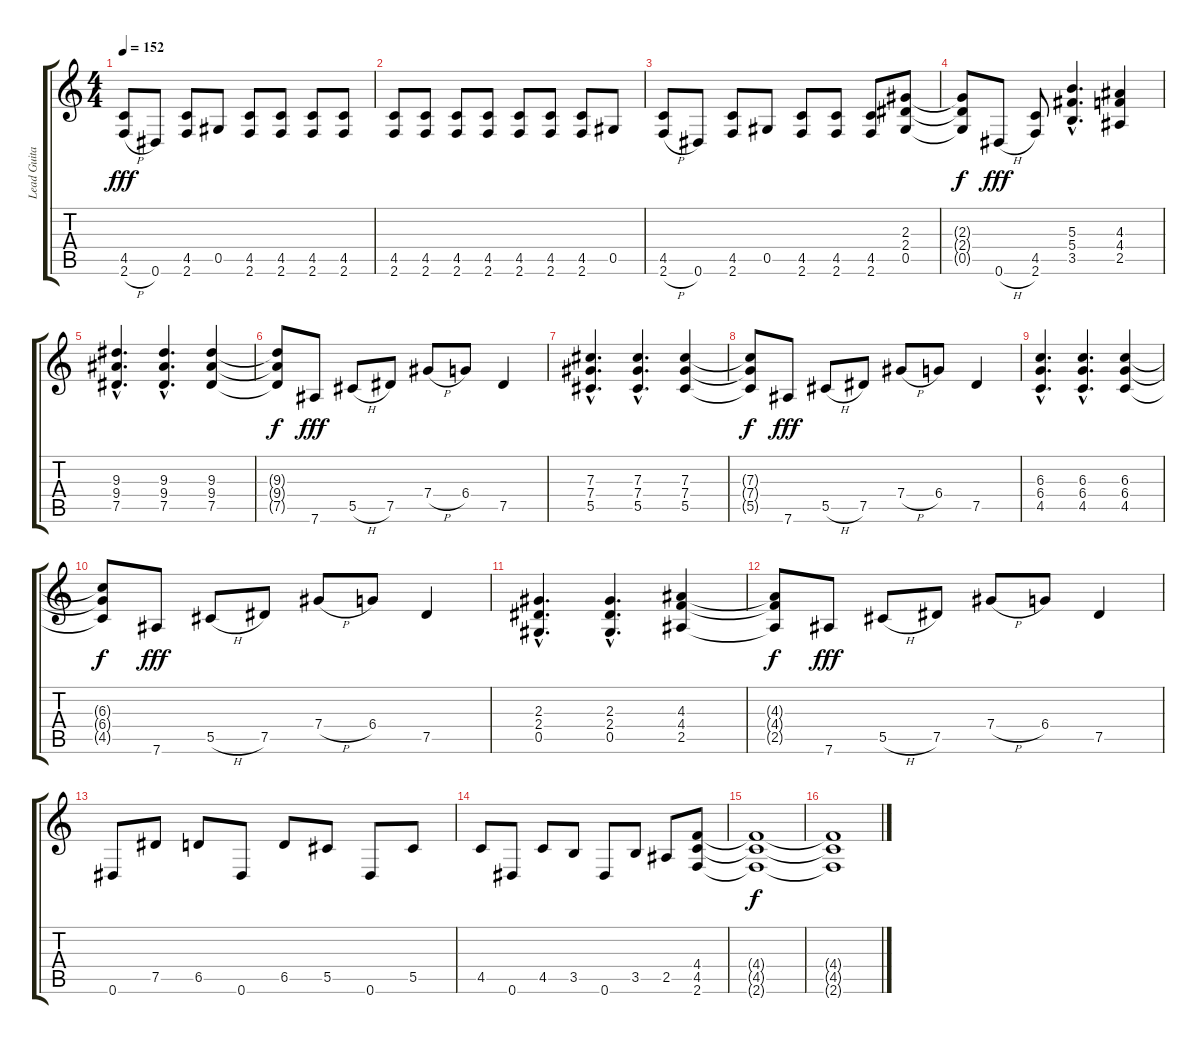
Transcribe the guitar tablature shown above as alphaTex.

\track ("Lead Guitar" "Lead Guita") {instrument overdrivenguitar}
\staff {score tabs}
\tuning (Eb4 Bb3 Gb3 Db3 Ab2 Eb2) {hide}
\ts (4 4)
\tempo 152
\clef g2
\ks c
(4.5 2.6{h}).8{dy fff} 0.6.8 (4.5 2.6).8 0.5.8 (4.5 2.6).8 (4.5 2.6).8 (4.5 2.6).8 (4.5 2.6).8 |
(4.5 2.6).8 (4.5 2.6).8 (4.5 2.6).8 (4.5 2.6).8 (4.5 2.6).8 (4.5 2.6).8 (4.5 2.6).8 0.5.8 |
(4.5 2.6{h}).8 0.6.8 (4.5 2.6).8 0.5.8 (4.5 2.6).8 (4.5 2.6).8 (4.5 2.6).8 (2.3 2.4 0.5).8 |
(2.3{t} 2.4{t} 0.5{t}).8{dy f} 0.6{h}.8{dy fff} (4.5 2.6).8 (5.3{hac} 5.4{hac} 3.5{hac}).4{d} (4.3 4.4 2.5).4 |
(9.3{hac} 9.4{hac} 7.5{hac}).4{d} (9.3{hac} 9.4{hac} 7.5{hac}).4{d} (9.3 9.4 7.5).4 |
(9.3{t} 9.4{t} 7.5{t}).8{dy f} 7.6.8{dy fff} 5.5{h}.8 7.5.8 7.4{h}.8 6.4.8 7.5.4 |
(7.3{hac} 7.4{hac} 5.5{hac}).4{d} (7.3{hac} 7.4{hac} 5.5{hac}).4{d} (7.3 7.4 5.5).4 |
(7.3{t} 7.4{t} 5.5{t}).8{dy f} 7.6.8{dy fff} 5.5{h}.8 7.5.8 7.4{h}.8 6.4.8 7.5.4 |
(6.3{hac} 6.4{hac} 4.5{hac}).4{d} (6.3{hac} 6.4{hac} 4.5{hac}).4{d} (6.3 6.4 4.5).4 |
(6.3{t} 6.4{t} 4.5{t}).8{dy f} 7.6.8{dy fff} 5.5{h}.8 7.5.8 7.4{h}.8 6.4.8 7.5.4 |
(2.3{hac} 2.4{hac} 0.5{hac}).4{d} (2.3{hac} 2.4{hac} 0.5{hac}).4{d} (4.3 4.4 2.5).4 |
(4.3{t} 4.4{t} 2.5{t}).8{dy f} 7.6.8{dy fff} 5.5{h}.8 7.5.8 7.4{h}.8 6.4.8 7.5.4 |
0.6.8 7.5.8 6.5.8 0.6.8 6.5.8 5.5.8 0.6.8 5.5.8 |
4.5.8 0.6.8 4.5.8 3.5.8 0.6.8 3.5.8 2.5.8 (4.4 4.5 2.6).8 |
(4.4{t} 4.5{t} 2.6{t}).1{dy f} |
(4.4{t} 4.5{t} 2.6{t}).1
